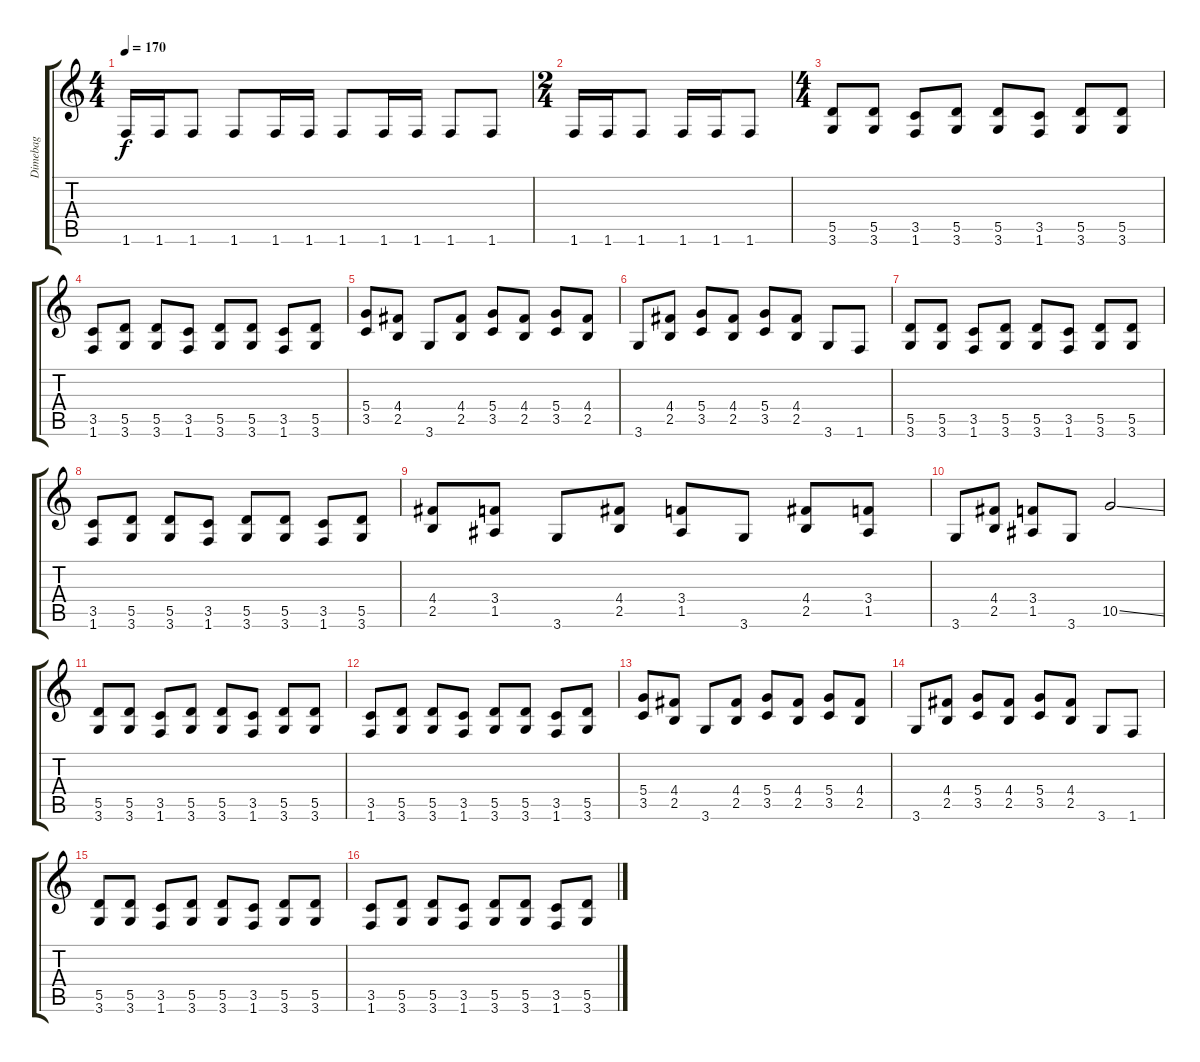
\track ("Dimebag" "Dimebag") {instrument distortionguitar}
\staff {score tabs}
\tuning (E4 B3 G3 D3 A2 E2) {hide}
\ts (4 4)
\tempo 170
\clef g2
\ks c
1.6.16{dy f} 1.6.16 1.6.8 1.6.8 1.6.16 1.6.16 1.6.8 1.6.16 1.6.16 1.6.8 1.6.8 |
\ts (2 4)
1.6.16 1.6.16 1.6.8 1.6.16 1.6.16 1.6.8 |
\ts (4 4)
(5.5 3.6).8 (5.5 3.6).8 (3.5 1.6).8 (5.5 3.6).8 (5.5 3.6).8 (3.5 1.6).8 (5.5 3.6).8 (5.5 3.6).8 |
(3.5 1.6).8 (5.5 3.6).8 (5.5 3.6).8 (3.5 1.6).8 (5.5 3.6).8 (5.5 3.6).8 (3.5 1.6).8 (5.5 3.6).8 |
(5.4 3.5).8 (4.4 2.5).8 3.6.8 (4.4 2.5).8 (5.4 3.5).8 (4.4 2.5).8 (5.4 3.5).8 (4.4 2.5).8 |
3.6.8 (4.4 2.5).8 (5.4 3.5).8 (4.4 2.5).8 (5.4 3.5).8 (4.4 2.5).8 3.6.8 1.6.8 |
(5.5 3.6).8 (5.5 3.6).8 (3.5 1.6).8 (5.5 3.6).8 (5.5 3.6).8 (3.5 1.6).8 (5.5 3.6).8 (5.5 3.6).8 |
(3.5 1.6).8 (5.5 3.6).8 (5.5 3.6).8 (3.5 1.6).8 (5.5 3.6).8 (5.5 3.6).8 (3.5 1.6).8 (5.5 3.6).8 |
(4.4 2.5).8 (3.4 1.5).8 3.6.8 (4.4 2.5).8 (3.4 1.5).8 3.6.8 (4.4 2.5).8 (3.4 1.5).8 |
3.6.8 (4.4 2.5).8 (3.4 1.5).8 3.6.8 10.5{ss}.2 |
(5.5 3.6).8 (5.5 3.6).8 (3.5 1.6).8 (5.5 3.6).8 (5.5 3.6).8 (3.5 1.6).8 (5.5 3.6).8 (5.5 3.6).8 |
(3.5 1.6).8 (5.5 3.6).8 (5.5 3.6).8 (3.5 1.6).8 (5.5 3.6).8 (5.5 3.6).8 (3.5 1.6).8 (5.5 3.6).8 |
(5.4 3.5).8 (4.4 2.5).8 3.6.8 (4.4 2.5).8 (5.4 3.5).8 (4.4 2.5).8 (5.4 3.5).8 (4.4 2.5).8 |
3.6.8 (4.4 2.5).8 (5.4 3.5).8 (4.4 2.5).8 (5.4 3.5).8 (4.4 2.5).8 3.6.8 1.6.8 |
(5.5 3.6).8 (5.5 3.6).8 (3.5 1.6).8 (5.5 3.6).8 (5.5 3.6).8 (3.5 1.6).8 (5.5 3.6).8 (5.5 3.6).8 |
(3.5 1.6).8 (5.5 3.6).8 (5.5 3.6).8 (3.5 1.6).8 (5.5 3.6).8 (5.5 3.6).8 (3.5 1.6).8 (5.5 3.6).8
